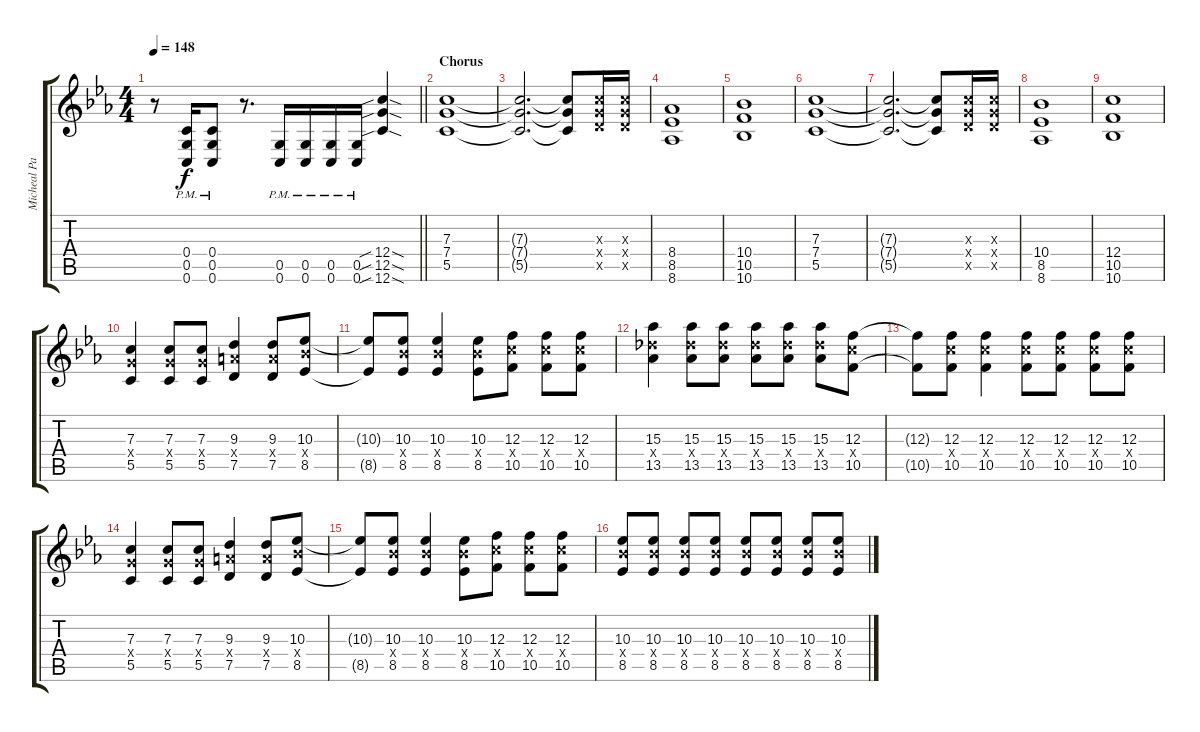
\track ("Micheal Paget" "Micheal Pa") {instrument distortionguitar}
\staff {score tabs}
\tuning (D4 A3 F3 C3 G2 C2) {hide}
\ts (4 4)
\tempo 148
\clef g2
\barLineRight lightlight
\ks eb
r.8{dy f} (0.4{pm} 0.5{pm} 0.6{pm}).16 (0.4{pm} 0.5{pm} 0.6{pm}).8 r.8{d} (0.5{pm} 0.6{pm}).16 (0.5{pm} 0.6{pm}).16 (0.5{pm} 0.6{pm}).16 (0.5{pm} 0.6{pm}).16 (12.4{sib sod} 12.5{sib sod} 12.6{sib sod}).4 |
\section ("" "Chorus")
(7.3 7.4 5.5).1 |
(7.3{t} 7.4{t} 5.5{t}).2{d} (7.3{t} 7.4{t} 5.5{t}).8 (7.3{x} 7.4{x} 7.5{x}).16 (7.3{x} 7.4{x} 7.5{x}).16 |
(8.4 8.5 8.6).1 |
(10.4 10.5 10.6).1 |
(7.3 7.4 5.5).1 |
(7.3{t} 7.4{t} 5.5{t}).2{d} (7.3{t} 7.4{t} 5.5{t}).8 (7.3{x} 7.4{x} 7.5{x}).16 (7.3{x} 7.4{x} 7.5{x}).16 |
(10.4 8.5 8.6).1 |
(12.4 10.5 10.6).1 |
(7.3 7.4{x} 5.5).4 (7.3 7.4{x} 5.5).8 (7.3 7.4{x} 5.5).8 (9.3 9.4{x} 7.5).4 (9.3 9.4{x} 7.5).8 (10.3 10.4{x} 8.5).8 |
(10.3{t} 8.5{t}).8 (10.3 10.4{x} 8.5).8 (10.3 10.4{x} 8.5).4 (10.3 10.4{x} 8.5).8 (12.3 12.4{x} 10.5).8 (12.3 12.4{x} 10.5).8 (12.3 12.4{x} 10.5).8 |
(15.3 13.4{x} 13.5).4 (15.3 13.4{x} 13.5).8 (15.3 13.4{x} 13.5).8 (15.3 13.4{x} 13.5).8 (15.3 13.4{x} 13.5).8 (15.3 13.4{x} 13.5).8 (12.3 12.4{x} 10.5).8 |
(12.3{t} 10.5{t}).8 (12.3 12.4{x} 10.5).8 (12.3 12.4{x} 10.5).4 (12.3 12.4{x} 10.5).8 (12.3 12.4{x} 10.5).8 (12.3 12.4{x} 10.5).8 (12.3 12.4{x} 10.5).8 |
(7.3 7.4{x} 5.5).4 (7.3 7.4{x} 5.5).8 (7.3 7.4{x} 5.5).8 (9.3 9.4{x} 7.5).4 (9.3 9.4{x} 7.5).8 (10.3 10.4{x} 8.5).8 |
(10.3{t} 8.5{t}).8 (10.3 10.4{x} 8.5).8 (10.3 10.4{x} 8.5).4 (10.3 10.4{x} 8.5).8 (12.3 12.4{x} 10.5).8 (12.3 12.4{x} 10.5).8 (12.3 12.4{x} 10.5).8 |
(10.3 10.4{x} 8.5).8 (10.3 10.4{x} 8.5).8 (10.3 10.4{x} 8.5).8 (10.3 10.4{x} 8.5).8 (10.3 10.4{x} 8.5).8 (10.3 10.4{x} 8.5).8 (10.3 10.4{x} 8.5).8 (10.3 10.4{x} 8.5).8
